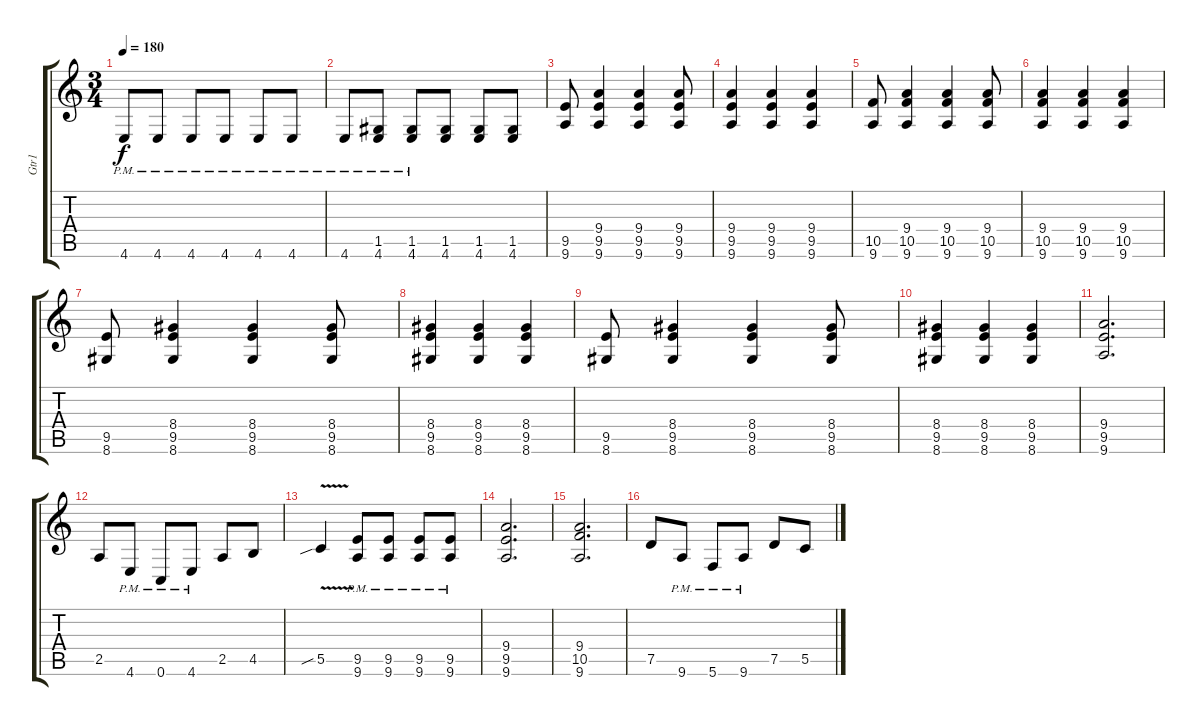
\track ("Gtr1" "Gtr1") {instrument overdrivenguitar}
\staff {score tabs}
\tuning (D4 A3 F3 C3 G2 C2) {hide}
\ts (3 4)
\tempo 180
\clef g2
\ks c
4.6{pm}.8{dy f} 4.6{pm}.8 4.6{pm}.8 4.6{pm}.8 4.6{pm}.8 4.6{pm}.8 |
4.6{pm}.8 (1.5{pm} 4.6{pm}).8 (1.5{pm} 4.6{pm}).8 (1.5 4.6).8 (1.5 4.6).8 (1.5 4.6).8 |
(9.5 9.6).8 (9.4 9.5 9.6).4 (9.4 9.5 9.6).4 (9.4 9.5 9.6).8 |
(9.4 9.5 9.6).4 (9.4 9.5 9.6).4 (9.4 9.5 9.6).4 |
(10.5 9.6).8 (9.4 10.5 9.6).4 (9.4 10.5 9.6).4 (9.4 10.5 9.6).8 |
(9.4 10.5 9.6).4 (9.4 10.5 9.6).4 (9.4 10.5 9.6).4 |
(9.5 8.6).8 (8.4 9.5 8.6).4 (8.4 9.5 8.6).4 (8.4 9.5 8.6).8 |
(8.4 9.5 8.6).4 (8.4 9.5 8.6).4 (8.4 9.5 8.6).4 |
(9.5 8.6).8 (8.4 9.5 8.6).4 (8.4 9.5 8.6).4 (8.4 9.5 8.6).8 |
(8.4 9.5 8.6).4 (8.4 9.5 8.6).4 (8.4 9.5 8.6).4 |
(9.4 9.5 9.6).2{d} |
2.5.8 4.6{pm}.8 0.6{pm}.8 4.6{pm}.8 2.5.8 4.5.8 |
5.5{v sib}.4 (9.5{pm} 9.6{pm}).8 (9.5{pm} 9.6{pm}).8 (9.5{pm} 9.6{pm}).8 (9.5{pm} 9.6{pm}).8 |
(9.4 9.5 9.6).2{d} |
(9.4 10.5 9.6).2{d} |
7.5.8 9.6{pm}.8 5.6{pm}.8 9.6{pm}.8 7.5.8 5.5.8
